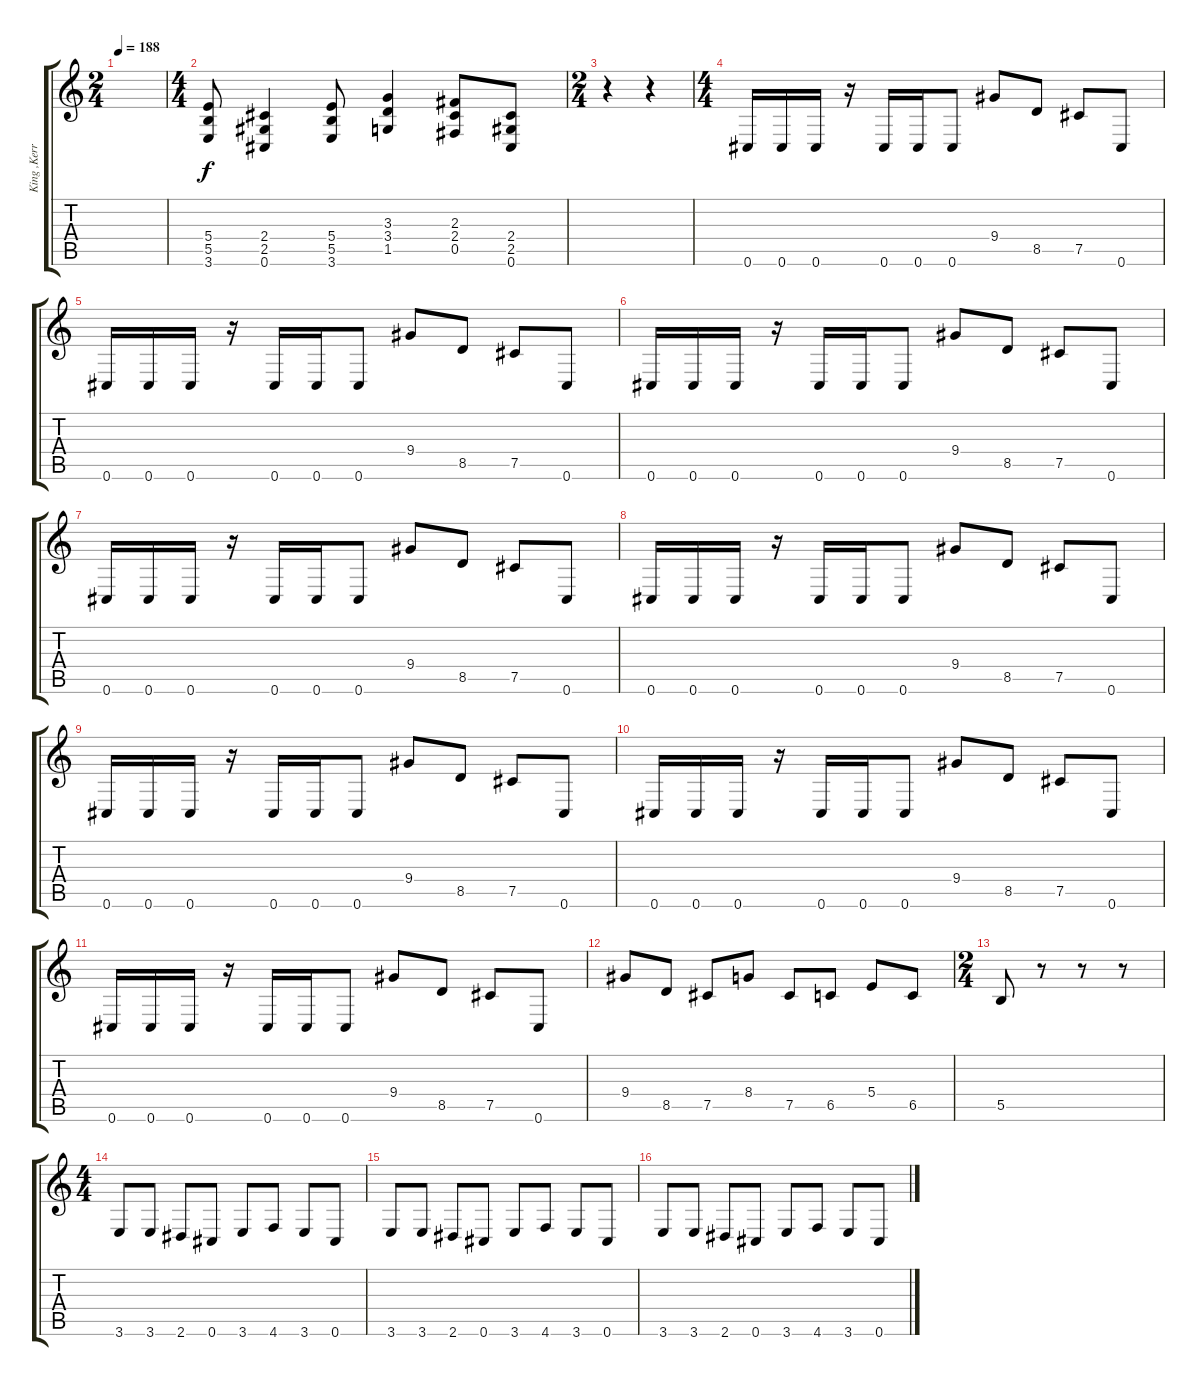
\track ("King ,Kerry" "King ,Kerr") {instrument distortionguitar}
\staff {score tabs}
\tuning (Db4 Ab3 E3 B2 Gb2 Db2) {hide}
\ts (2 4)
\tempo 188
\clef g2
\ks c
|
\ts (4 4)
(5.4 5.5 3.6).8 (2.4 2.5 0.6).4 (5.4 5.5 3.6).8 (3.3 3.4 1.5).4 (2.3 2.4 0.5).8 (2.4 2.5 0.6).8 |
\ts (2 4)
r.4 r.4 |
\ts (4 4)
0.6.16 0.6.16 0.6.16 r.16 0.6.16 0.6.16 0.6.8 9.4.8 8.5.8 7.5.8 0.6.8 |
0.6.16 0.6.16 0.6.16 r.16 0.6.16 0.6.16 0.6.8 9.4.8 8.5.8 7.5.8 0.6.8 |
0.6.16 0.6.16 0.6.16 r.16 0.6.16 0.6.16 0.6.8 9.4.8 8.5.8 7.5.8 0.6.8 |
0.6.16 0.6.16 0.6.16 r.16 0.6.16 0.6.16 0.6.8 9.4.8 8.5.8 7.5.8 0.6.8 |
0.6.16 0.6.16 0.6.16 r.16 0.6.16 0.6.16 0.6.8 9.4.8 8.5.8 7.5.8 0.6.8 |
0.6.16 0.6.16 0.6.16 r.16 0.6.16 0.6.16 0.6.8 9.4.8 8.5.8 7.5.8 0.6.8 |
0.6.16 0.6.16 0.6.16 r.16 0.6.16 0.6.16 0.6.8 9.4.8 8.5.8 7.5.8 0.6.8 |
0.6.16 0.6.16 0.6.16 r.16 0.6.16 0.6.16 0.6.8 9.4.8 8.5.8 7.5.8 0.6.8 |
9.4.8 8.5.8 7.5.8 8.4.8 7.5.8 6.5.8 5.4.8 6.5.8 |
\ts (2 4)
5.5.8 r.8 r.8 r.8 |
\ts (4 4)
3.6.8 3.6.8 2.6.8 0.6.8 3.6.8 4.6.8 3.6.8 0.6.8 |
3.6.8 3.6.8 2.6.8 0.6.8 3.6.8 4.6.8 3.6.8 0.6.8 |
3.6.8 3.6.8 2.6.8 0.6.8 3.6.8 4.6.8 3.6.8 0.6.8
